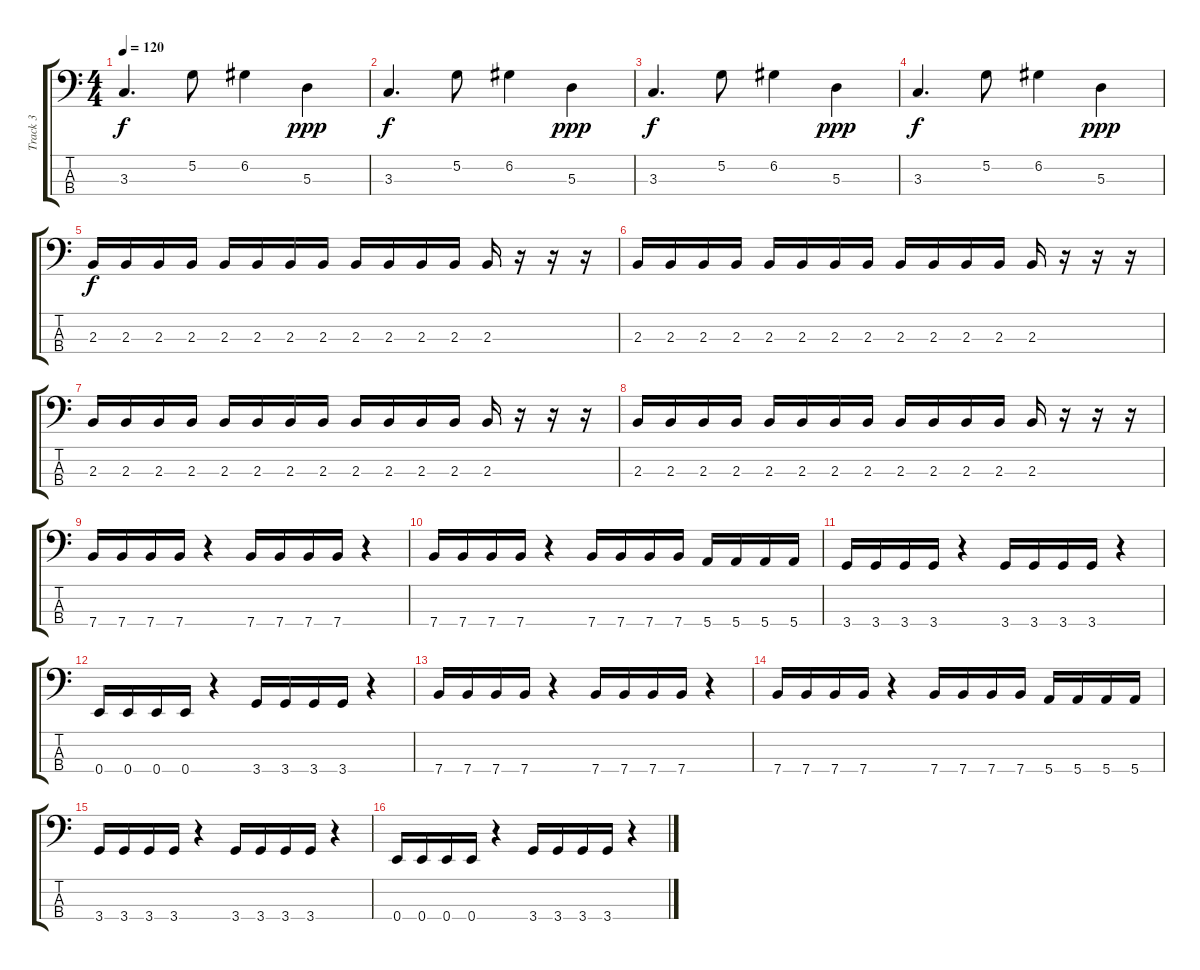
\track ("Track 3" "Track 3") {instrument fretlessbass}
\staff {score tabs}
\tuning (G2 D2 A1 E1) {hide}
\ts (4 4)
\tempo 120
\clef f4
\ks c
3.3.4{d dy f} 5.2.8 6.2.4 5.3.4{dy ppp} |
3.3.4{d dy f} 5.2.8 6.2.4 5.3.4{dy ppp} |
3.3.4{d dy f} 5.2.8 6.2.4 5.3.4{dy ppp} |
3.3.4{d dy f} 5.2.8 6.2.4 5.3.4{dy ppp} |
2.3.16{dy f} 2.3.16 2.3.16 2.3.16 2.3.16 2.3.16 2.3.16 2.3.16 2.3.16 2.3.16 2.3.16 2.3.16 2.3.16 r.16 r.16 r.16 |
2.3.16 2.3.16 2.3.16 2.3.16 2.3.16 2.3.16 2.3.16 2.3.16 2.3.16 2.3.16 2.3.16 2.3.16 2.3.16 r.16 r.16 r.16 |
2.3.16 2.3.16 2.3.16 2.3.16 2.3.16 2.3.16 2.3.16 2.3.16 2.3.16 2.3.16 2.3.16 2.3.16 2.3.16 r.16 r.16 r.16 |
2.3.16 2.3.16 2.3.16 2.3.16 2.3.16 2.3.16 2.3.16 2.3.16 2.3.16 2.3.16 2.3.16 2.3.16 2.3.16 r.16 r.16 r.16 |
7.4.16 7.4.16 7.4.16 7.4.16 r.4 7.4.16 7.4.16 7.4.16 7.4.16 r.4 |
7.4.16 7.4.16 7.4.16 7.4.16 r.4 7.4.16 7.4.16 7.4.16 7.4.16 5.4.16 5.4.16 5.4.16 5.4.16 |
3.4.16 3.4.16 3.4.16 3.4.16 r.4 3.4.16 3.4.16 3.4.16 3.4.16 r.4 |
0.4.16 0.4.16 0.4.16 0.4.16 r.4 3.4.16 3.4.16 3.4.16 3.4.16 r.4 |
7.4.16 7.4.16 7.4.16 7.4.16 r.4 7.4.16 7.4.16 7.4.16 7.4.16 r.4 |
7.4.16 7.4.16 7.4.16 7.4.16 r.4 7.4.16 7.4.16 7.4.16 7.4.16 5.4.16 5.4.16 5.4.16 5.4.16 |
3.4.16 3.4.16 3.4.16 3.4.16 r.4 3.4.16 3.4.16 3.4.16 3.4.16 r.4 |
0.4.16 0.4.16 0.4.16 0.4.16 r.4 3.4.16 3.4.16 3.4.16 3.4.16 r.4
